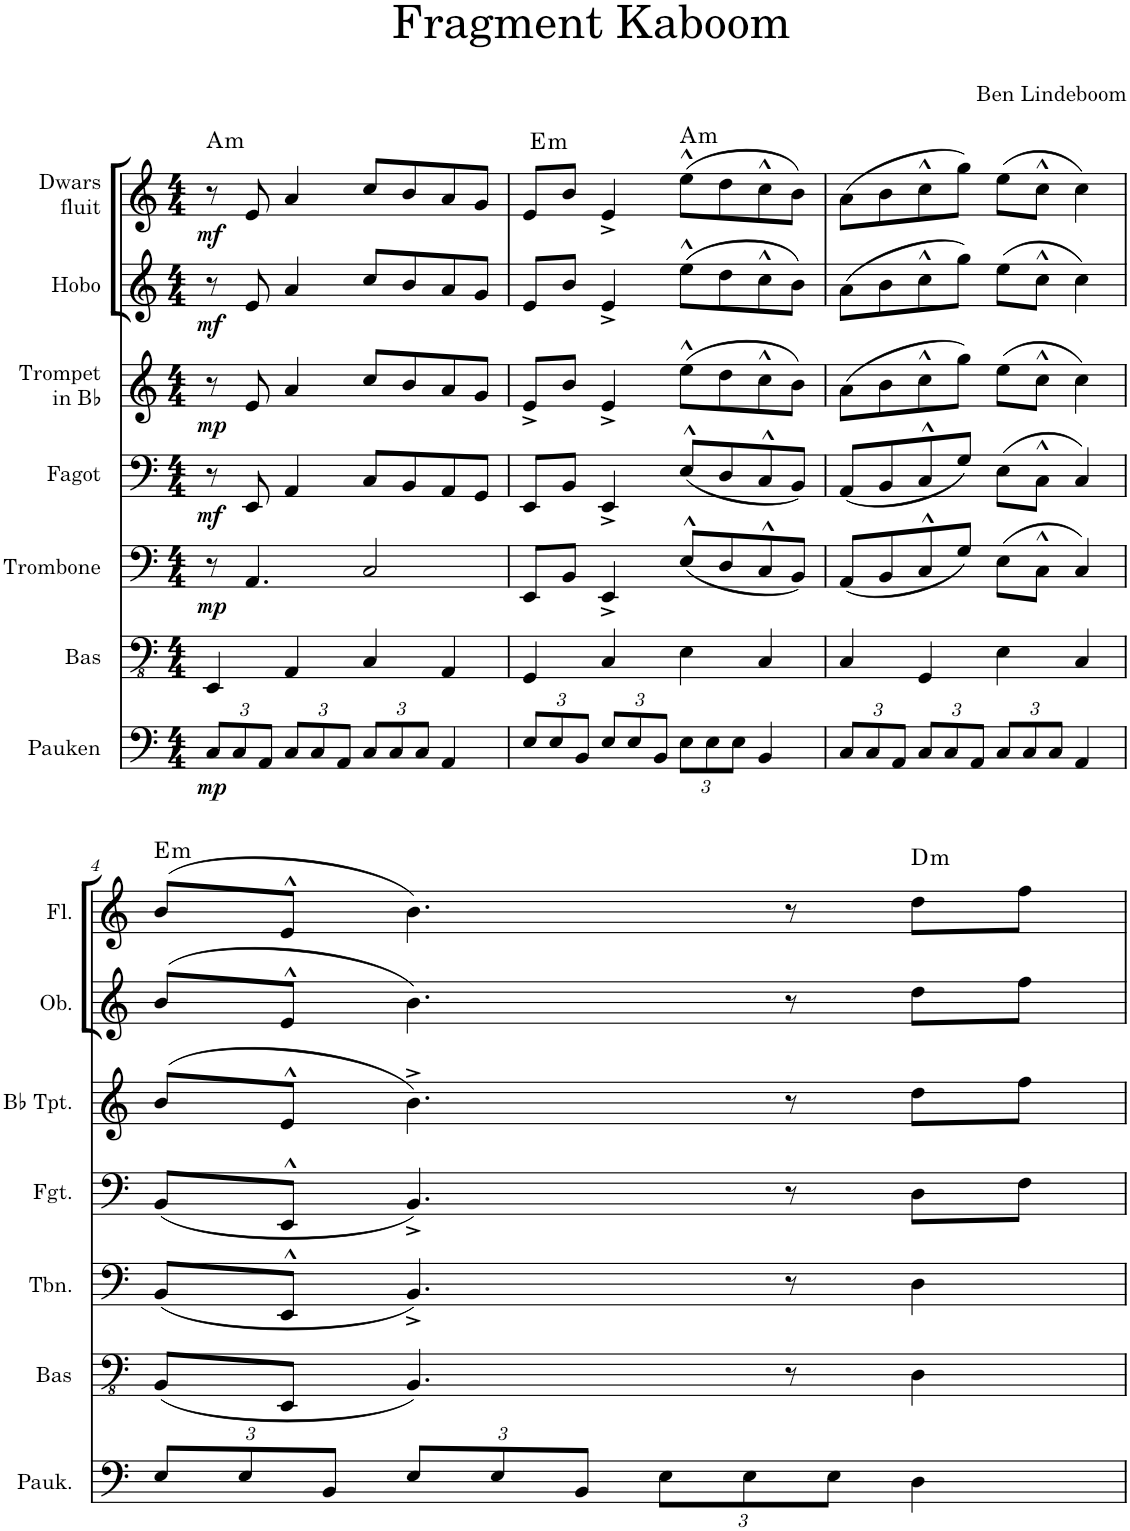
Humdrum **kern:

**kern	**dynam	**kern	**kern	**dynam	**kern	**dynam	**kern	**dynam	**kern	**dynam	**kern	**dynam	**harte
*part7	*part7	*part6	*part5	*part5	*part4	*part4	*part3	*part3	*part2	*part2	*part1	*part1	*part1
*staff7	*staff7	*staff6	*staff5	*staff5	*staff4	*staff4	*staff3	*staff3	*staff2	*staff2	*staff1	*staff1	*
*I"Pauken	*	*I"Bas	*I"Trombone	*	*I"Fagot	*	*I"Trompet  in Bb	*	*I"Hobo	*	*I"Dwars fluit	*	*
*I'Pauk.	*	*I'Bas	*I'Tbn.	*	*I'Fgt.	*	*	*	*	*	*I'Fl.	*	*
*clefF4	*	*clefFv4	*clefF4	*	*clefF4	*	*clefG2	*	*clefG2	*	*clefG2	*	*
*	*	*	*	*	*	*	*ITrd1c2	*	*	*	*	*	*
*k[]	*	*k[]	*k[]	*	*k[]	*	*k[]	*	*k[]	*	*k[]	*	*
*M4/4	*	*M4/4	*M4/4	*	*M4/4	*	*M4/4	*	*M4/4	*	*M4/4	*	*
*Xbrackettup	*	*	*	*	*	*	*	*	*	*	*	*	*
=1	=1	=1	=1	=1	=1	=1	=1	=1	=1	=1	=1	=1	=1
!	!LO:DY:b	!	!	!LO:DY:b	!	!LO:DY:b	!	!LO:DY:b	!	!LO:DY:b	!	!LO:DY:b	!LO:H:kt=m
12C/L	mp	4EEE/	8r	mp	8r	mf	8r	mp	8r	mf	8r	mf	A:min
12C/	.	.	.	.	.	.	.	.	.	.	.	.	.
.	.	.	4.AA/	.	8EE/	.	8e/	.	8e/	.	8e/	.	.
12AA/J	.	.	.	.	.	.	.	.	.	.	.	.	.
12C/L	.	4AAA/	.	.	4AA/	.	4a/	.	4a/	.	4a/	.	.
12C/	.	.	.	.	.	.	.	.	.	.	.	.	.
12AA/J	.	.	.	.	.	.	.	.	.	.	.	.	.
12C/L	.	4CC/	2C/	.	8C/L	.	8cc/L	.	8cc/L	.	8cc/L	.	.
12C/	.	.	.	.	.	.	.	.	.	.	.	.	.
.	.	.	.	.	8BB/	.	8b/	.	8b/	.	8b/	.	.
12C/J	.	.	.	.	.	.	.	.	.	.	.	.	.
4AA/	.	4AAA/	.	.	8AA/	.	8a/	.	8a/	.	8a/	.	.
.	.	.	.	.	8GG/J	.	8g/J	.	8g/J	.	8g/J	.	.
=2	=2	=2	=2	=2	=2	=2	=2	=2	=2	=2	=2	=2	=2
!	!	!	!	!	!	!	!	!	!	!	!	!	!LO:H:kt=m
12E/L	.	4GGG/	8EE/L	.	8EE/L	.	8e^/L	.	8e/L	.	8e/L	.	E:min
12E/	.	.	.	.	.	.	.	.	.	.	.	.	.
.	.	.	8BB/J	.	8BB/J	.	8b/J	.	8b/J	.	8b/J	.	.
12BB/J	.	.	.	.	.	.	.	.	.	.	.	.	.
12E/L	.	4CC/	4EE^/	.	4EE^/	.	4e^/	.	4e^/	.	4e^/	.	.
12E/	.	.	.	.	.	.	.	.	.	.	.	.	.
12BB/J	.	.	.	.	.	.	.	.	.	.	.	.	.
!	!	!	!	!	!	!	!	!	!	!	!	!	!LO:H:kt=m
12E\L	.	4EE\	(8E^^/L	.	(8E^^/L	.	(8ee^^\L	.	(8ee^^\L	.	(8ee^^\L	.	A:min
12E\	.	.	.	.	.	.	.	.	.	.	.	.	.
.	.	.	8D/	.	8D/	.	8dd\	.	8dd\	.	8dd\	.	.
12E\J	.	.	.	.	.	.	.	.	.	.	.	.	.
4BB/	.	4CC/	8C^^/	.	8C^^/	.	8cc^^\	.	8cc^^\	.	8cc^^\	.	.
.	.	.	8BB/J)	.	8BB/J)	.	8b\J)	.	8b\J)	.	8b\J)	.	.
=3	=3	=3	=3	=3	=3	=3	=3	=3	=3	=3	=3	=3	=3
12C/L	.	4CC/	(8AA/L	.	(8AA/L	.	(8a\L	.	(8a\L	.	(8a\L	.	.
12C/	.	.	.	.	.	.	.	.	.	.	.	.	.
.	.	.	8BB/	.	8BB/	.	8b\	.	8b\	.	8b\	.	.
12AA/J	.	.	.	.	.	.	.	.	.	.	.	.	.
12C/L	.	4GGG/	8C^^/	.	8C^^/	.	8cc^^\	.	8cc^^\	.	8cc^^\	.	.
12C/	.	.	.	.	.	.	.	.	.	.	.	.	.
.	.	.	8G/J)	.	8G/J)	.	8gg\J)	.	8gg\J)	.	8gg\J)	.	.
12AA/J	.	.	.	.	.	.	.	.	.	.	.	.	.
12C/L	.	4EE\	(8E\L	.	(8E\L	.	(8ee\L	.	(8ee\L	.	(8ee\L	.	.
12C/	.	.	.	.	.	.	.	.	.	.	.	.	.
.	.	.	8C^^\J	.	8C^^\J	.	8cc^^\J	.	8cc^^\J	.	8cc^^\J	.	.
12C/J	.	.	.	.	.	.	.	.	.	.	.	.	.
4AA/	.	4CC/	4C/)	.	4C/)	.	4cc\)	.	4cc\)	.	4cc\)	.	.
!!LO:LB:g=z
=4	=4	=4	=4	=4	=4	=4	=4	=4	=4	=4	=4	=4	=4
!	!	!	!	!	!	!	!	!	!	!	!	!	!LO:H:kt=m
12E/L	.	(8BBB/L	(8BB/L	.	(8BB/L	.	(8b/L	.	(8b/L	.	(8b/L	.	E:min
12E/	.	.	.	.	.	.	.	.	.	.	.	.	.
.	.	8EEE/J	8EE^^/J	.	8EE^^/J	.	8e^^/J	.	8e^^/J	.	8e^^/J	.	.
12BB/J	.	.	.	.	.	.	.	.	.	.	.	.	.
12E/L	.	4.BBB/)	4.BB^/)	.	4.BB^/)	.	4.b^\)	.	4.b\)	.	4.b\)	.	.
12E/	.	.	.	.	.	.	.	.	.	.	.	.	.
12BB/J	.	.	.	.	.	.	.	.	.	.	.	.	.
12E\L	.	.	.	.	.	.	.	.	.	.	.	.	.
12E\	.	.	.	.	.	.	.	.	.	.	.	.	.
.	.	8r	8r	.	8r	.	8r	.	8r	.	8r	.	.
12E\J	.	.	.	.	.	.	.	.	.	.	.	.	.
!	!	!	!	!	!	!	!	!	!	!	!	!	!LO:H:kt=m
4D\	.	4DD\	4D\	.	8D\L	.	8dd\L	.	8dd\L	.	8dd\L	.	D:min
.	.	.	.	.	8F\J	.	8ff\J	.	8ff\J	.	8ff\J	.	.
=	=	=	=	=	=	=	=	=	=	=	=	=	=
*-	*-	*-	*-	*-	*-	*-	*-	*-	*-	*-	*-	*-	*-
